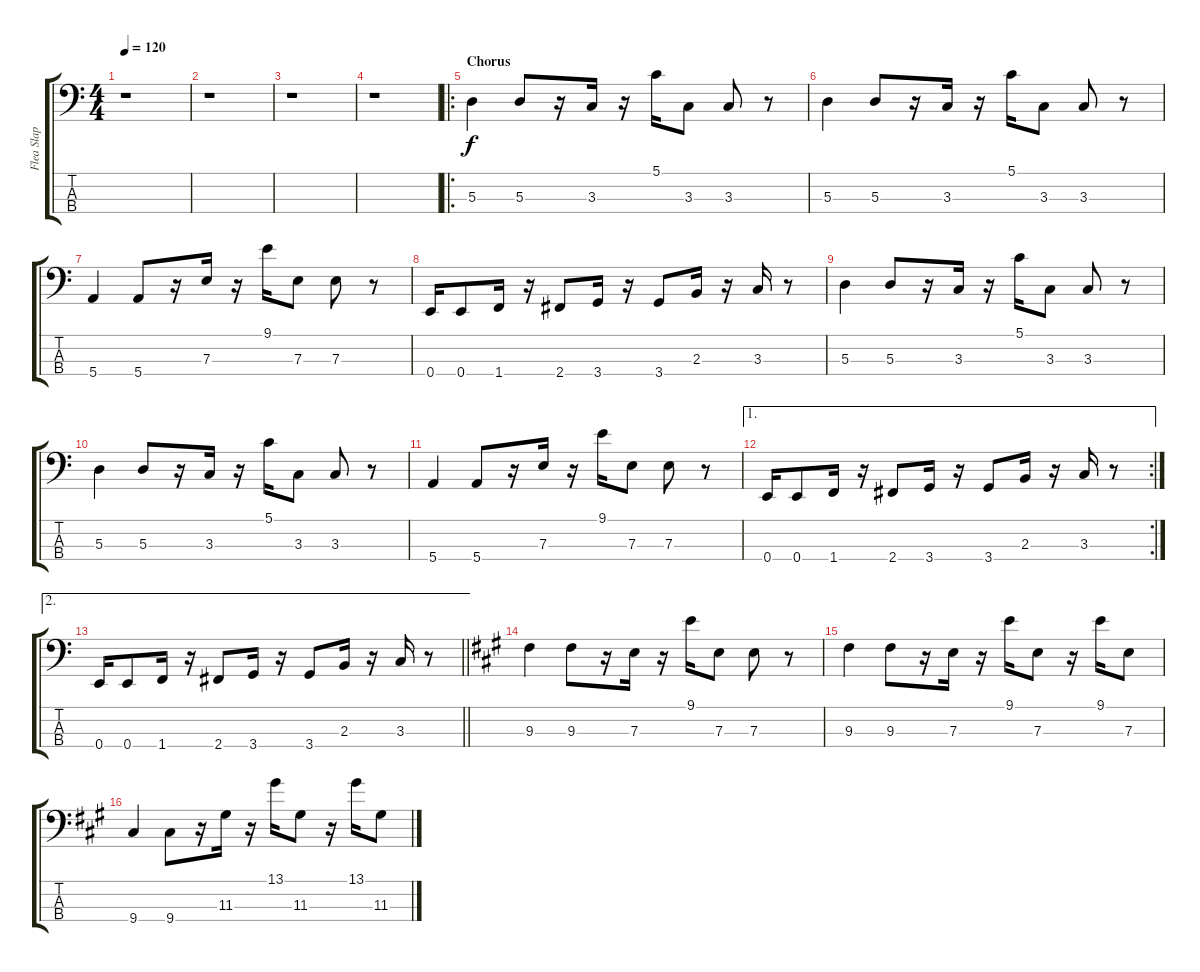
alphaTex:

\track ("Flea Slap" "Flea Slap") {instrument slapbass1}
\staff {score tabs}
\tuning (G2 D2 A1 E1) {hide}
\ts (4 4)
\tempo 120
\clef f4
\ks c
r.1{dy f} |
r.1 |
r.1 |
r.1 |
\ro
\section ("" "Chorus")
5.3.4 5.3.8 r.16 3.3.16 r.16 5.1.16 3.3.8 3.3.8 r.8 |
5.3.4 5.3.8 r.16 3.3.16 r.16 5.1.16 3.3.8 3.3.8 r.8 |
5.4.4 5.4.8 r.16 7.3.16 r.16 9.1.16 7.3.8 7.3.8 r.8 |
0.4.16 0.4.8 1.4.16 r.16 2.4.8 3.4.16 r.16 3.4.8 2.3.16 r.16 3.3.16 r.8 |
5.3.4 5.3.8 r.16 3.3.16 r.16 5.1.16 3.3.8 3.3.8 r.8 |
5.3.4 5.3.8 r.16 3.3.16 r.16 5.1.16 3.3.8 3.3.8 r.8 |
5.4.4 5.4.8 r.16 7.3.16 r.16 9.1.16 7.3.8 7.3.8 r.8 |
\ae 1
\rc 2
0.4.16 0.4.8 1.4.16 r.16 2.4.8 3.4.16 r.16 3.4.8 2.3.16 r.16 3.3.16 r.8 |
\ae 2
\barLineRight lightlight
0.4.16 0.4.8 1.4.16 r.16 2.4.8 3.4.16 r.16 3.4.8 2.3.16 r.16 3.3.16 r.8 |
\section ("" " ")
\ks a
9.3.4 9.3.8 r.16 7.3.16 r.16 9.1.16 7.3.8 7.3.8 r.8 |
9.3.4 9.3.8 r.16 7.3.16 r.16 9.1.16 7.3.8 r.16 9.1.16 7.3.8 |
9.4.4 9.4.8 r.16 11.3.16 r.16 13.1.16 11.3.8 r.16 13.1.16 11.3.8
